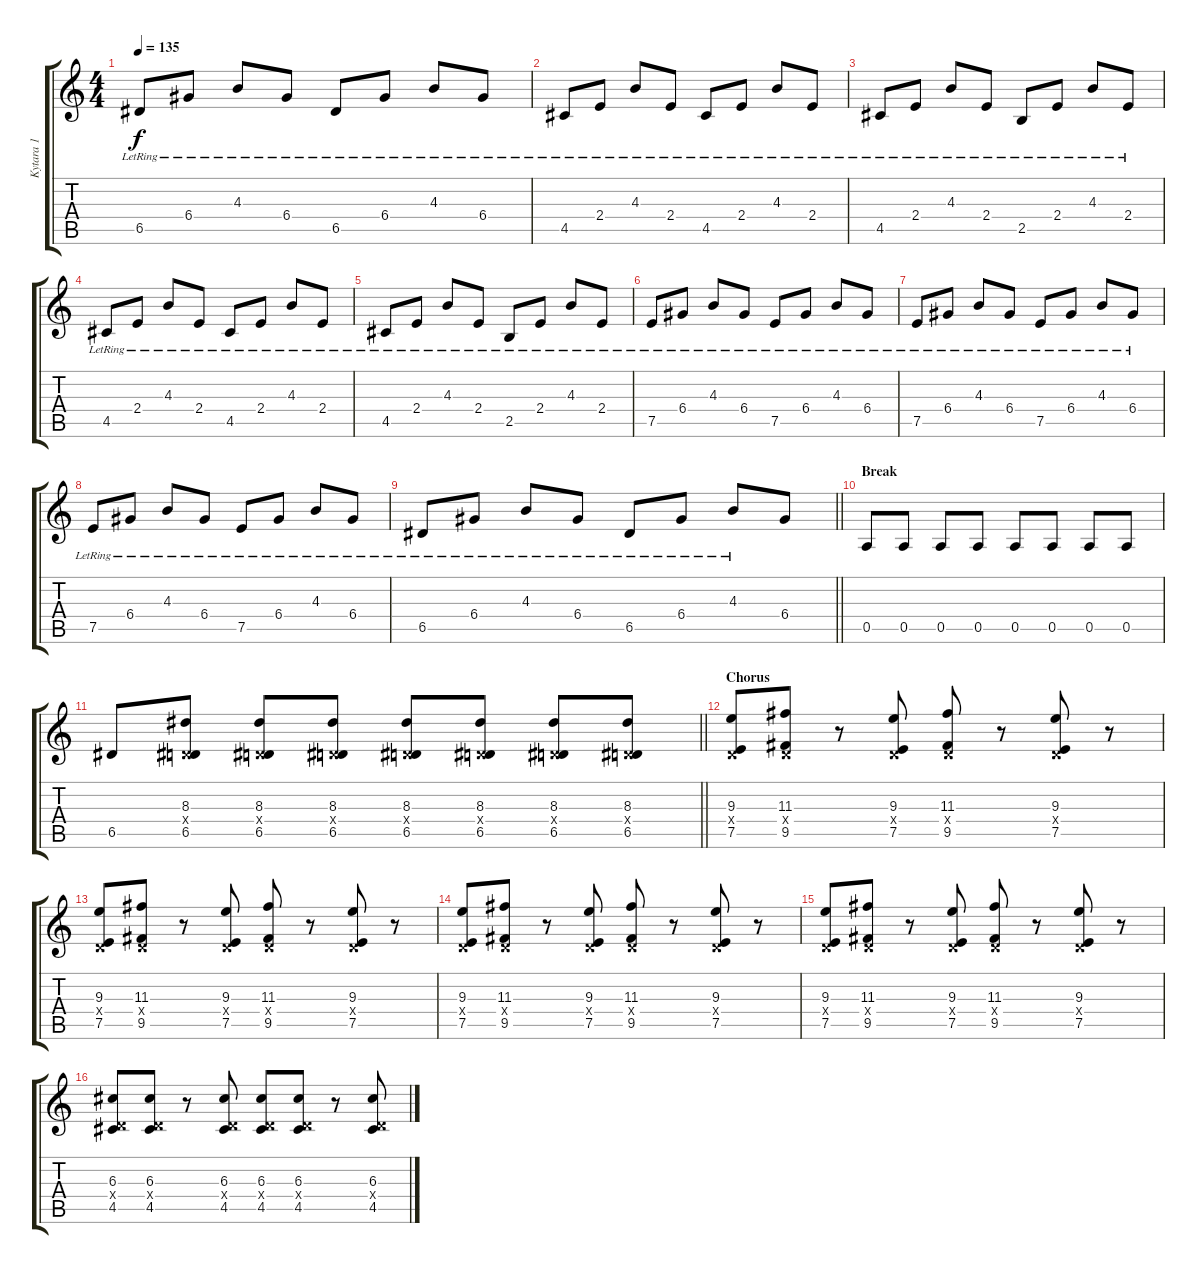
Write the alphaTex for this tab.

\track ("Kytara 1" "Kytara 1") {instrument electricguitarjazz}
\staff {score tabs}
\tuning (E4 B3 G3 D3 A2 E2) {hide}
\ts (4 4)
\tempo 135
\clef g2
\ks c
6.5{lr}.8{dy f} 6.4{lr}.8 4.3{lr}.8 6.4{lr}.8 6.5{lr}.8 6.4{lr}.8 4.3{lr}.8 6.4{lr}.8 |
4.5{lr}.8 2.4{lr}.8 4.3{lr}.8 2.4{lr}.8 4.5{lr}.8 2.4{lr}.8 4.3{lr}.8 2.4{lr}.8 |
4.5{lr}.8 2.4{lr}.8 4.3{lr}.8 2.4{lr}.8 2.5{lr}.8 2.4{lr}.8 4.3{lr}.8 2.4{lr}.8 |
4.5{lr}.8 2.4{lr}.8 4.3{lr}.8 2.4{lr}.8 4.5{lr}.8 2.4{lr}.8 4.3{lr}.8 2.4{lr}.8 |
4.5{lr}.8 2.4{lr}.8 4.3{lr}.8 2.4{lr}.8 2.5{lr}.8 2.4{lr}.8 4.3{lr}.8 2.4{lr}.8 |
7.5{lr}.8 6.4{lr}.8 4.3{lr}.8 6.4{lr}.8 7.5{lr}.8 6.4{lr}.8 4.3{lr}.8 6.4{lr}.8 |
7.5{lr}.8 6.4{lr}.8 4.3{lr}.8 6.4{lr}.8 7.5{lr}.8 6.4{lr}.8 4.3{lr}.8 6.4{lr}.8 |
7.5{lr}.8 6.4{lr}.8 4.3{lr}.8 6.4{lr}.8 7.5{lr}.8 6.4{lr}.8 4.3{lr}.8 6.4{lr}.8 |
\barLineRight lightlight
6.5{lr}.8 6.4{lr}.8 4.3{lr}.8 6.4{lr}.8 6.5{lr}.8 6.4{lr}.8 4.3{lr}.8 6.4.8 |
\section ("" "Break")
0.5.8{volume 15 instrument distortionguitar} 0.5.8 0.5.8 0.5.8 0.5.8 0.5.8 0.5.8 0.5.8 |
\barLineRight lightlight
6.5.8 (8.3 0.4{x} 6.5).8 (8.3 0.4{x} 6.5).8 (8.3 0.4{x} 6.5).8 (8.3 0.4{x} 6.5).8 (8.3 0.4{x} 6.5).8 (8.3 0.4{x} 6.5).8 (8.3 0.4{x} 6.5).8 |
\section ("" "Chorus")
(9.3 0.4{x} 7.5).8 (11.3 0.4{x} 9.5).8 r.8 (9.3 0.4{x} 7.5).8 (11.3 0.4{x} 9.5).8 r.8 (9.3 0.4{x} 7.5).8 r.8 |
(9.3 0.4{x} 7.5).8 (11.3 0.4{x} 9.5).8 r.8 (9.3 0.4{x} 7.5).8 (11.3 0.4{x} 9.5).8 r.8 (9.3 0.4{x} 7.5).8 r.8 |
(9.3 0.4{x} 7.5).8 (11.3 0.4{x} 9.5).8 r.8 (9.3 0.4{x} 7.5).8 (11.3 0.4{x} 9.5).8 r.8 (9.3 0.4{x} 7.5).8 r.8 |
(9.3 0.4{x} 7.5).8 (11.3 0.4{x} 9.5).8 r.8 (9.3 0.4{x} 7.5).8 (11.3 0.4{x} 9.5).8 r.8 (9.3 0.4{x} 7.5).8 r.8 |
(6.3 0.4{x} 4.5).8 (6.3 0.4{x} 4.5).8 r.8 (6.3 0.4{x} 4.5).8 (6.3 0.4{x} 4.5).8 (6.3 0.4{x} 4.5).8 r.8 (6.3 0.4{x} 4.5).8
